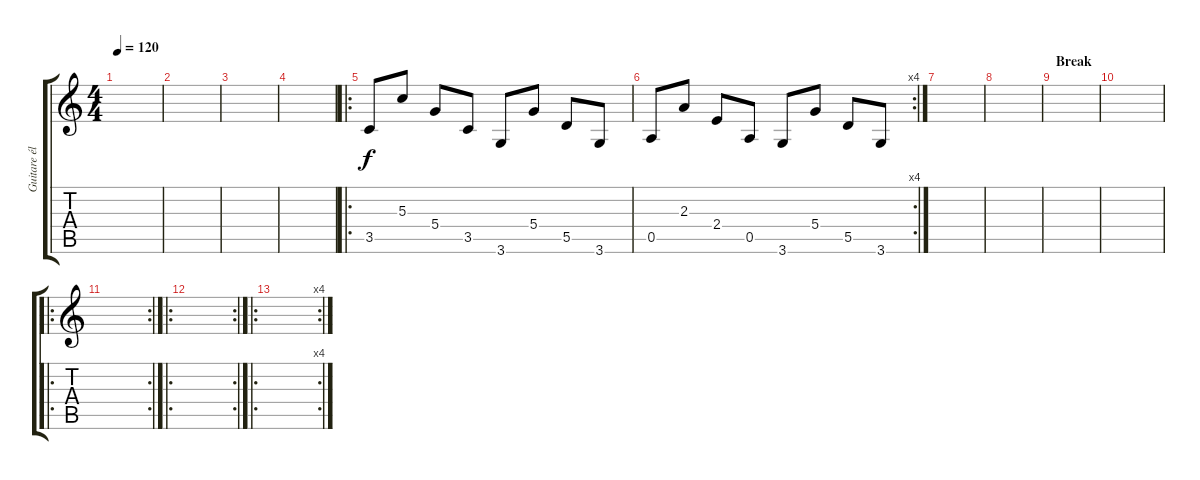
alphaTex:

\track ("Guitare éléctrique mélodique" "Guitare él") {instrument distortionguitar}
\staff {score tabs}
\tuning (E4 B3 G3 D3 A2 E2) {hide}
\ts (4 4)
\tempo 120
\clef g2
\ks c
|
|
|
|
\ro
3.5.8 5.3.8 5.4.8 3.5.8 3.6.8 5.4.8 5.5.8 3.6.8 |
\rc 4
0.5.8 2.3.8 2.4.8 0.5.8 3.6.8 5.4.8 5.5.8 3.6.8 |
|
|
\section ("" "Break")
|
|
\ro
\rc 2
|
\ro
\rc 2
|
\ro
\rc 4
